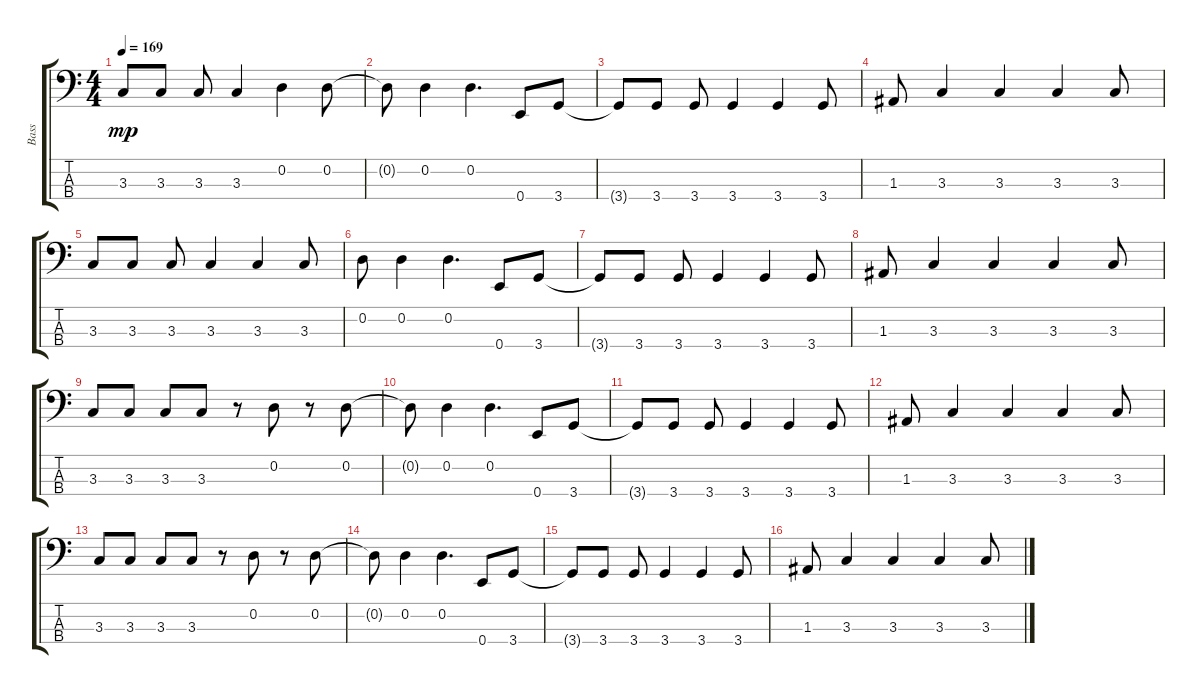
\track ("Bass" "Bass") {instrument fretlessbass}
\staff {score tabs}
\tuning (G2 D2 A1 E1) {hide}
\ts (4 4)
\tempo 169
\clef f4
\ks c
3.3.8{dy mp} 3.3.8 3.3.8 3.3.4 0.2.4 0.2.8 |
0.2{t}.8 0.2.4 0.2.4{d} 0.4.8 3.4.8 |
3.4{t}.8 3.4.8 3.4.8 3.4.4 3.4.4 3.4.8 |
1.3.8 3.3.4 3.3.4 3.3.4 3.3.8 |
3.3.8 3.3.8 3.3.8 3.3.4 3.3.4 3.3.8 |
0.2.8 0.2.4 0.2.4{d} 0.4.8 3.4.8 |
3.4{t}.8 3.4.8 3.4.8 3.4.4 3.4.4 3.4.8 |
1.3.8 3.3.4 3.3.4 3.3.4 3.3.8 |
3.3.8 3.3.8 3.3.8 3.3.8 r.8 0.2.8 r.8 0.2.8 |
0.2{t}.8 0.2.4 0.2.4{d} 0.4.8 3.4.8 |
3.4{t}.8 3.4.8 3.4.8 3.4.4 3.4.4 3.4.8 |
1.3.8 3.3.4 3.3.4 3.3.4 3.3.8 |
3.3.8 3.3.8 3.3.8 3.3.8 r.8 0.2.8 r.8 0.2.8 |
0.2{t}.8 0.2.4 0.2.4{d} 0.4.8 3.4.8 |
3.4{t}.8 3.4.8 3.4.8 3.4.4 3.4.4 3.4.8 |
1.3.8 3.3.4 3.3.4 3.3.4 3.3.8
